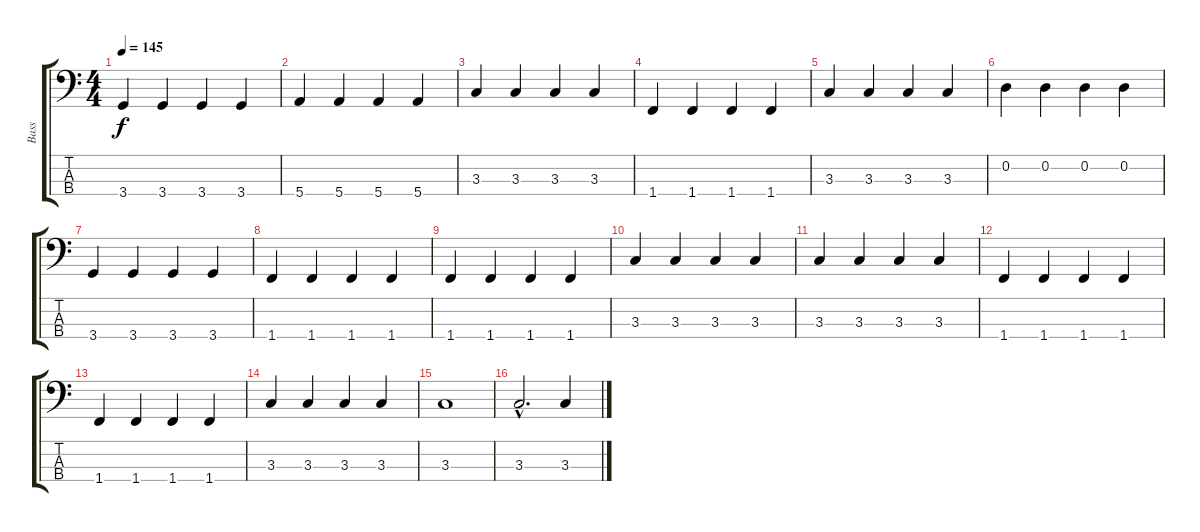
\track ("Bass" "Bass") {instrument electricbasspick}
\staff {score tabs}
\tuning (G2 D2 A1 E1) {hide}
\ts (4 4)
\tempo 145
\clef f4
\ks c
3.4.4{dy f} 3.4.4 3.4.4 3.4.4 |
5.4.4 5.4.4 5.4.4 5.4.4 |
3.3.4 3.3.4 3.3.4 3.3.4 |
1.4.4 1.4.4 1.4.4 1.4.4 |
3.3.4 3.3.4 3.3.4 3.3.4 |
0.2.4 0.2.4 0.2.4 0.2.4 |
3.4.4 3.4.4 3.4.4 3.4.4 |
1.4.4 1.4.4 1.4.4 1.4.4 |
1.4.4 1.4.4 1.4.4 1.4.4 |
3.3.4 3.3.4 3.3.4 3.3.4 |
3.3.4 3.3.4 3.3.4 3.3.4 |
1.4.4 1.4.4 1.4.4 1.4.4 |
1.4.4 1.4.4 1.4.4 1.4.4 |
3.3.4 3.3.4 3.3.4 3.3.4 |
3.3.1 |
3.3{hac}.2{d} 3.3.4
